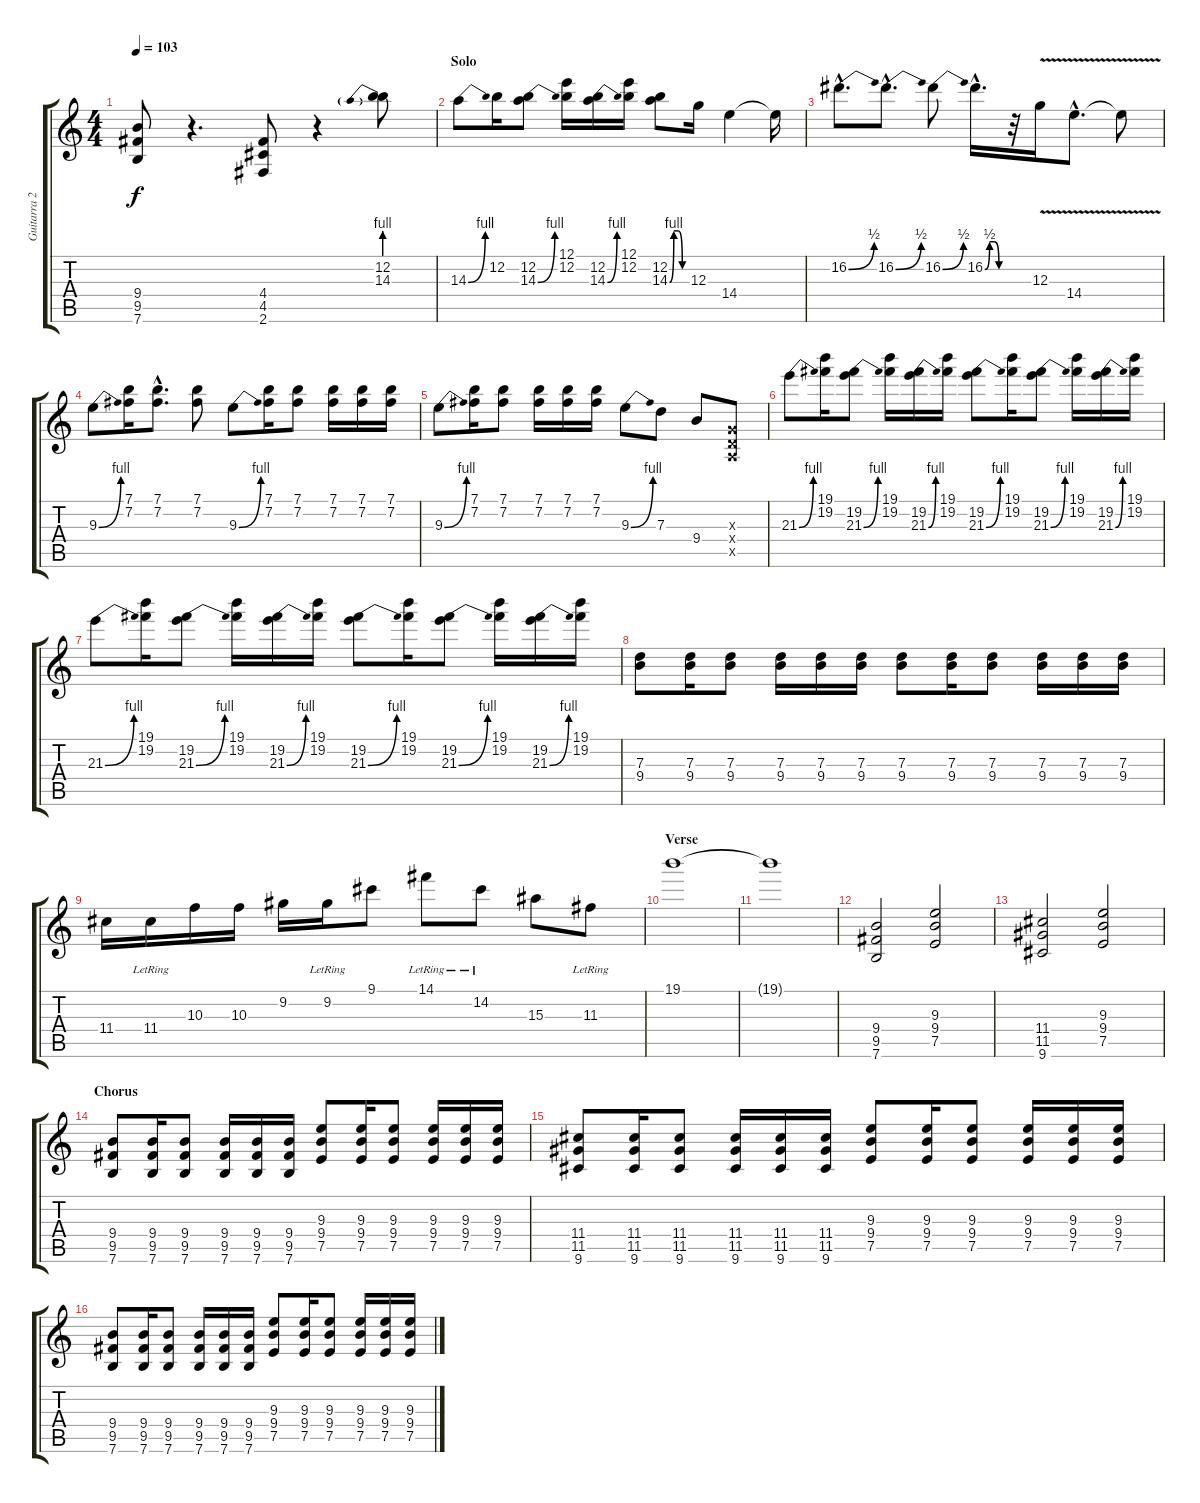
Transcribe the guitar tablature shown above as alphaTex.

\track ("Guitarra 2 - Erik" "Guitarra 2") {instrument distortionguitar}
\staff {score tabs}
\tuning (E4 B3 G3 D3 A2 E2) {hide}
\ts (4 4)
\tempo 103
\clef g2
\ks c
(9.4 9.5 7.6).8{dy f volume 16} r.4{d} (4.4 4.5 2.6).8 r.4 (12.2 14.3{be (prebend 0 4 60 4)}).8 |
\section ("" "Solo")
14.3{be (bend 0 0 60 4)}.8{balance 8} 12.2.16 (12.2 14.3{be (bend 0 0 60 4)}).8 (12.1 12.2).16 (12.2 14.3{be (bend 0 0 60 4)}).16 (12.1 12.2).16 (12.2 14.3{be (custom 0 0 15 4 30 4 45 0 60 0)}).8 12.3.16 14.4.4 14.4{t}.16 |
16.2{be (bend 0 0 60 2) hac}.8{d} 16.2{be (bend 0 0 60 2) hac}.8{d} 16.2{be (bend 0 0 60 2)}.8 16.2{be (custom 0 0 15 2 30 2 45 0 60 0) hac}.16{d} r.32 12.3{v}.16 14.4{v hac}.8{d} 14.4{t}.8 |
9.3{be (bend 0 0 60 4)}.8 (7.1 7.2).16 (7.1{hac} 7.2{hac}).8{d} (7.1 7.2).8 9.3{be (bend 0 0 60 4)}.8 (7.1 7.2).16 (7.1 7.2).8 (7.1 7.2).16 (7.1 7.2).16 (7.1 7.2).16 |
9.3{be (bend 0 0 60 4)}.8 (7.1 7.2).16 (7.1 7.2).8 (7.1 7.2).16 (7.1 7.2).16 (7.1 7.2).16 9.3{be (bend 0 0 60 4)}.8 7.3.8 9.4.8 (0.3{x} 0.4{x} 0.5{x}).8 |
21.3{be (bend 0 0 60 4)}.8 (19.1 19.2).16 (19.2 21.3{be (bend 0 0 60 4)}).8 (19.1 19.2).16 (19.2 21.3{be (bend 0 0 60 4)}).16 (19.1 19.2).16 (19.2 21.3{be (bend 0 0 60 4)}).8 (19.1 19.2).16 (19.2 21.3{be (bend 0 0 60 4)}).8 (19.1 19.2).16 (19.2 21.3{be (bend 0 0 60 4)}).16 (19.1 19.2).16 |
21.3{be (bend 0 0 60 4)}.8 (19.1 19.2).16 (19.2 21.3{be (bend 0 0 60 4)}).8 (19.1 19.2).16 (19.2 21.3{be (bend 0 0 60 4)}).16 (19.1 19.2).16 (19.2 21.3{be (bend 0 0 60 4)}).8 (19.1 19.2).16 (19.2 21.3{be (bend 0 0 60 4)}).8 (19.1 19.2).16 (19.2 21.3{be (bend 0 0 60 4)}).16 (19.1 19.2).16 |
(7.3 9.4).8 (7.3 9.4).16 (7.3 9.4).8 (7.3 9.4).16 (7.3 9.4).16 (7.3 9.4).16 (7.3 9.4).8 (7.3 9.4).16 (7.3 9.4).8 (7.3 9.4).16 (7.3 9.4).16 (7.3 9.4).16 |
11.4.16 11.4{lr}.16 10.3.16 10.3.16 9.2.16 9.2{lr}.16 9.1.8 14.1{lr}.8 14.2{lr}.8 15.3.8 11.3{lr}.8 |
\section ("" "Verse")
19.1.1 |
19.1{t}.1 |
(9.4 9.5 7.6).2{volume 16 balance 1} (9.3 9.4 7.5).2 |
(11.4 11.5 9.6).2 (9.3 9.4 7.5).2 |
\section ("" "Chorus")
(9.4 9.5 7.6).8 (9.4 9.5 7.6).16 (9.4 9.5 7.6).8 (9.4 9.5 7.6).16 (9.4 9.5 7.6).16 (9.4 9.5 7.6).16 (9.3 9.4 7.5).8 (9.3 9.4 7.5).16 (9.3 9.4 7.5).8 (9.3 9.4 7.5).16 (9.3 9.4 7.5).16 (9.3 9.4 7.5).16 |
(11.4 11.5 9.6).8 (11.4 11.5 9.6).16 (11.4 11.5 9.6).8 (11.4 11.5 9.6).16 (11.4 11.5 9.6).16 (11.4 11.5 9.6).16 (9.3 9.4 7.5).8 (9.3 9.4 7.5).16 (9.3 9.4 7.5).8 (9.3 9.4 7.5).16 (9.3 9.4 7.5).16 (9.3 9.4 7.5).16 |
(9.4 9.5 7.6).8 (9.4 9.5 7.6).16 (9.4 9.5 7.6).8 (9.4 9.5 7.6).16 (9.4 9.5 7.6).16 (9.4 9.5 7.6).16 (9.3 9.4 7.5).8 (9.3 9.4 7.5).16 (9.3 9.4 7.5).8 (9.3 9.4 7.5).16 (9.3 9.4 7.5).16 (9.3 9.4 7.5).16
